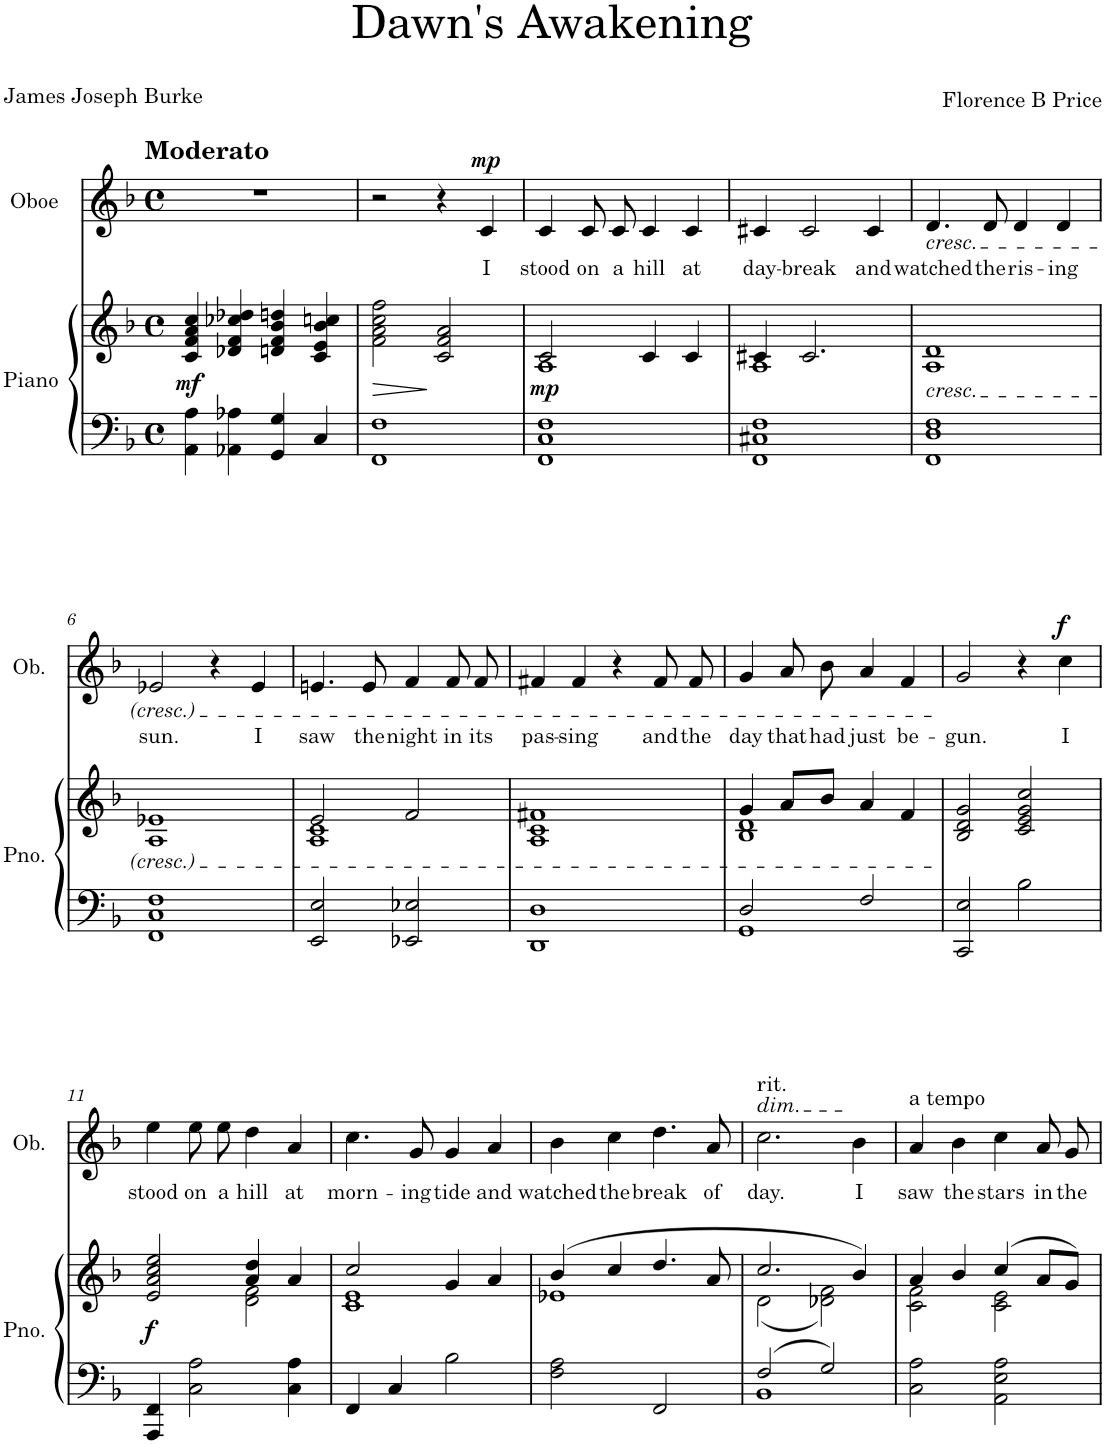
**kern	**kern	**dynam	**kern	**text	**dynam
*part2	*part2	*part2	*part1	*part1	*part1
*staff3	*staff2	*staff2/3	*staff1	*staff1	*staff1
*I"Piano	*	*	*I"Oboe	*	*
*I'Pno.	*	*	*I'Ob.	*	*
*clefF4	*clefG2	*	*clefG2	*	*
*k[b-]	*k[b-]	*	*k[b-]	*	*
*M4/4	*M4/4	*	*M4/4	*	*
*met(c)	*met(c)	*	*met(c)	*	*
=1	=1	=1	=1	=1	=1
!	!	!	!LO:TX:a:B:t=Moderato	!	!
!	!	!LO:DY:b	!	!	!
4AA\ 4A\	4c/ 4f/ 4a/ 4cc/	mf	1r	.	.
4AA-X\ 4A-X\	4d-X/ 4f/ 4cc-X/ 4dd-X/	.	.	.	.
4GG/ 4G/	4dn/ 4f/ 4b-/ 4ddn/	.	.	.	.
4C/	4c/ 4e/ 4b-/ 4ccn/	.	.	.	.
=2	=2	=2	=2	=2	=2
!	!	!LO:HP:b	!	!	!
1FF 1F	2f\ 2a\ 2cc\ 2ff\	>	2r	.	.
.	2c/ 2f/ 2a/	]	4r	.	.
!	!	!	!	!LO:LY:b	!LO:DY:a
.	.	.	4c/	I	mp
=3	=3	=3	=3	=3	=3
*	*^	*	*	*	*
!	!	!	!LO:DY:b	!	!LO:LY:b	!
1FF 1C 1F	2c/	1A	mp	4c/	stood	.
!	!	!	!	!	!LO:LY:b	!
.	.	.	.	8c/L	on	.
!	!	!	!	!	!LO:LY:b	!
.	.	.	.	8c/J	a	.
!	!	!	!	!	!LO:LY:b	!
.	4c/	.	.	4c/	hill	.
!	!	!	!	!	!LO:LY:b	!
.	4c/	.	.	4c/	at	.
=4	=4	=4	=4	=4	=4	=4
!	!	!	!	!	!LO:LY:b	!
1FF 1C#X 1F	4c#X/	1A	.	4c#X/	day-	.
!	!	!	!	!	!LO:LY:b	!
.	2.c#/	.	.	2c#/	-break	.
!	!	!	!	!	!LO:LY:b	!
.	.	.	.	4c#/	and	.
*	*v	*v	*	*	*	*
=5	=5	=5	=5	=5	=5
!	!	!	!LO:TX:b:i:t=cresc.	!	!
!	!LO:TX:b:i:t=cresc.	!	!	!	!
!	!	!	!	!LO:LY:b	!
1FF 1D 1F	1A 1d	.	4.d/	watched	.
!	!	!	!	!LO:LY:b	!
.	.	.	8d/	the	.
!	!	!	!	!LO:LY:b	!
.	.	.	4d/	ris-	.
!	!	!	!	!LO:LY:b	!
.	.	.	4d/	-ing	.
!!LO:LB:g=z
=6	=6	=6	=6	=6	=6
!	!	!	!	!LO:LY:b	!
1FF 1C 1F	1A 1e-X	.	2e-X/	sun.	.
.	.	.	4r	.	.
!	!	!	!	!LO:LY:b	!
.	.	.	4e-/	I	.
=7	=7	=7	=7	=7	=7
*	*^	*	*	*	*
!	!	!	!	!	!LO:LY:b	!
2EE/ 2E/	2e/	1A 1c	.	4.en/	saw	.
!	!	!	!	!	!LO:LY:b	!
.	.	.	.	8e/	the	.
!	!	!	!	!	!LO:LY:b	!
2EE-X/ 2E-X/	2f/	.	.	4f/	night	.
!	!	!	!	!	!LO:LY:b	!
.	.	.	.	8f/L	in	.
!	!	!	!	!	!LO:LY:b	!
.	.	.	.	8f/J	its	.
*	*v	*v	*	*	*	*
=8	=8	=8	=8	=8	=8
!	!	!	!	!LO:LY:b	!
1DD 1D	1A 1c 1f#X	.	4f#X/	pas-	.
!	!	!	!	!LO:LY:b	!
.	.	.	4f#/	-sing	.
.	.	.	4r	.	.
!	!	!	!	!LO:LY:b	!
.	.	.	8f#/L	and	.
!	!	!	!	!LO:LY:b	!
.	.	.	8f#/J	the	.
=9	=9	=9	=9	=9	=9
*^	*^	*	*	*	*
!	!	!	!	!	!	!LO:LY:b	!
2D/	1GG	4g/	1B- 1d	.	4g/	day	.
!	!	!	!	!	!	!LO:LY:b	!
.	.	8a/L	.	.	8a/L	that	.
!	!	!	!	!	!	!LO:LY:b	!
.	.	8b-/J	.	.	8b-/J	had	.
!	!	!	!	!	!	!LO:LY:b	!
2F/	.	4a/	.	.	4a/	just	.
!	!	!	!	!	!	!LO:LY:b	!
.	.	4f/	.	.	4f/	be-	.
*v	*v	*	*	*	*	*	*
*	*v	*v	*	*	*	*
=10	=10	=10	=10	=10	=10
!	!	!	!	!LO:LY:b	!
2CC/ 2E/	2B-/ 2d/ 2g/	.	2g/	-gun.	.
2B-\	2c/ 2e/ 2g/ 2cc/	.	4r	.	.
!	!	!	!	!LO:LY:b	!LO:DY:a
.	.	.	4cc\	I	f
!!LO:LB:g=z
=11	=11	=11	=11	=11	=11
*	*^	*	*	*	*
!	!	!	!LO:DY:b	!	!LO:LY:b	!
4AAA/ 4FF/	2e/ 2a/ 2cc/ 2ee/	2ryy	f	4ee\	stood	.
!	!	!	!	!	!LO:LY:b	!
2C\ 2A\	.	.	.	8ee\L	on	.
!	!	!	!	!	!LO:LY:b	!
.	.	.	.	8ee\J	a	.
!	!	!	!	!	!LO:LY:b	!
.	4a/ 4dd/	2d\ 2f\	.	4dd\	hill	.
!	!	!	!	!	!LO:LY:b	!
4C\ 4A\	4a/	.	.	4a/	at	.
=12	=12	=12	=12	=12	=12	=12
!	!	!	!	!	!LO:LY:b	!
4FF/	2cc/	1c 1e	.	4.cc\	morn-	.
4C/	.	.	.	.	.	.
!	!	!	!	!	!LO:LY:b	!
.	.	.	.	8g/	-ing	.
!	!	!	!	!	!LO:LY:b	!
2B-\	4g/	.	.	4g/	tide	.
!	!	!	!	!	!LO:LY:b	!
.	4a/	.	.	4a/	and	.
=13	=13	=13	=13	=13	=13	=13
!	!	!	!	!	!LO:LY:b	!
2F\ 2A\	(4b-/	1e-X	.	4b-\	watched	.
!	!	!	!	!	!LO:LY:b	!
.	4cc/	.	.	4cc\	the	.
!	!	!	!	!	!LO:LY:b	!
2FF/	4.dd/	.	.	4.dd\	break	.
!	!	!	!	!	!LO:LY:b	!
.	8a/	.	.	8a/	of	.
=14	=14	=14	=14	=14	=14	=14
*^	*	*	*	*	*	*
!	!	!	!	!	!LO:TX:a:t=rit.	!	!
!	!	!	!	!	!LO:TX:a:i:t=dim.	!	!
!	!	!	!	!	!	!LO:LY:b	!
2F/	1BB-	2.cc/	(2d\	.	2.cc\	day.	.
2G/	.	.	2d-X\ 2f\)	.	.	.	.
!	!	!	!	!	!	!LO:LY:b	!
.	.	4b-/)	.	.	4b-\	I	.
*v	*v	*	*	*	*	*	*
=15	=15	=15	=15	=15	=15	=15
!	!	!	!	!LO:TX:a:t=a tempo	!	!
!	!	!	!	!	!LO:LY:b	!
2C\ 2A\	4a/	2c\ 2f\	.	4a/	saw	.
!	!	!	!	!	!LO:LY:b	!
.	4b-/	.	.	4b-\	the	.
!	!	!	!	!	!LO:LY:b	!
2AA\ 2E\ 2A\	(4cc/	2c\ 2e\	.	4cc\	stars	.
!	!	!	!	!	!LO:LY:b	!
.	8a/L	.	.	8a/L	in	.
!	!	!	!	!	!LO:LY:b	!
.	8g/J)	.	.	8g/J	the	.
*	*v	*v	*	*	*	*
=	=	=	=	=	=
*-	*-	*-	*-	*-	*-
